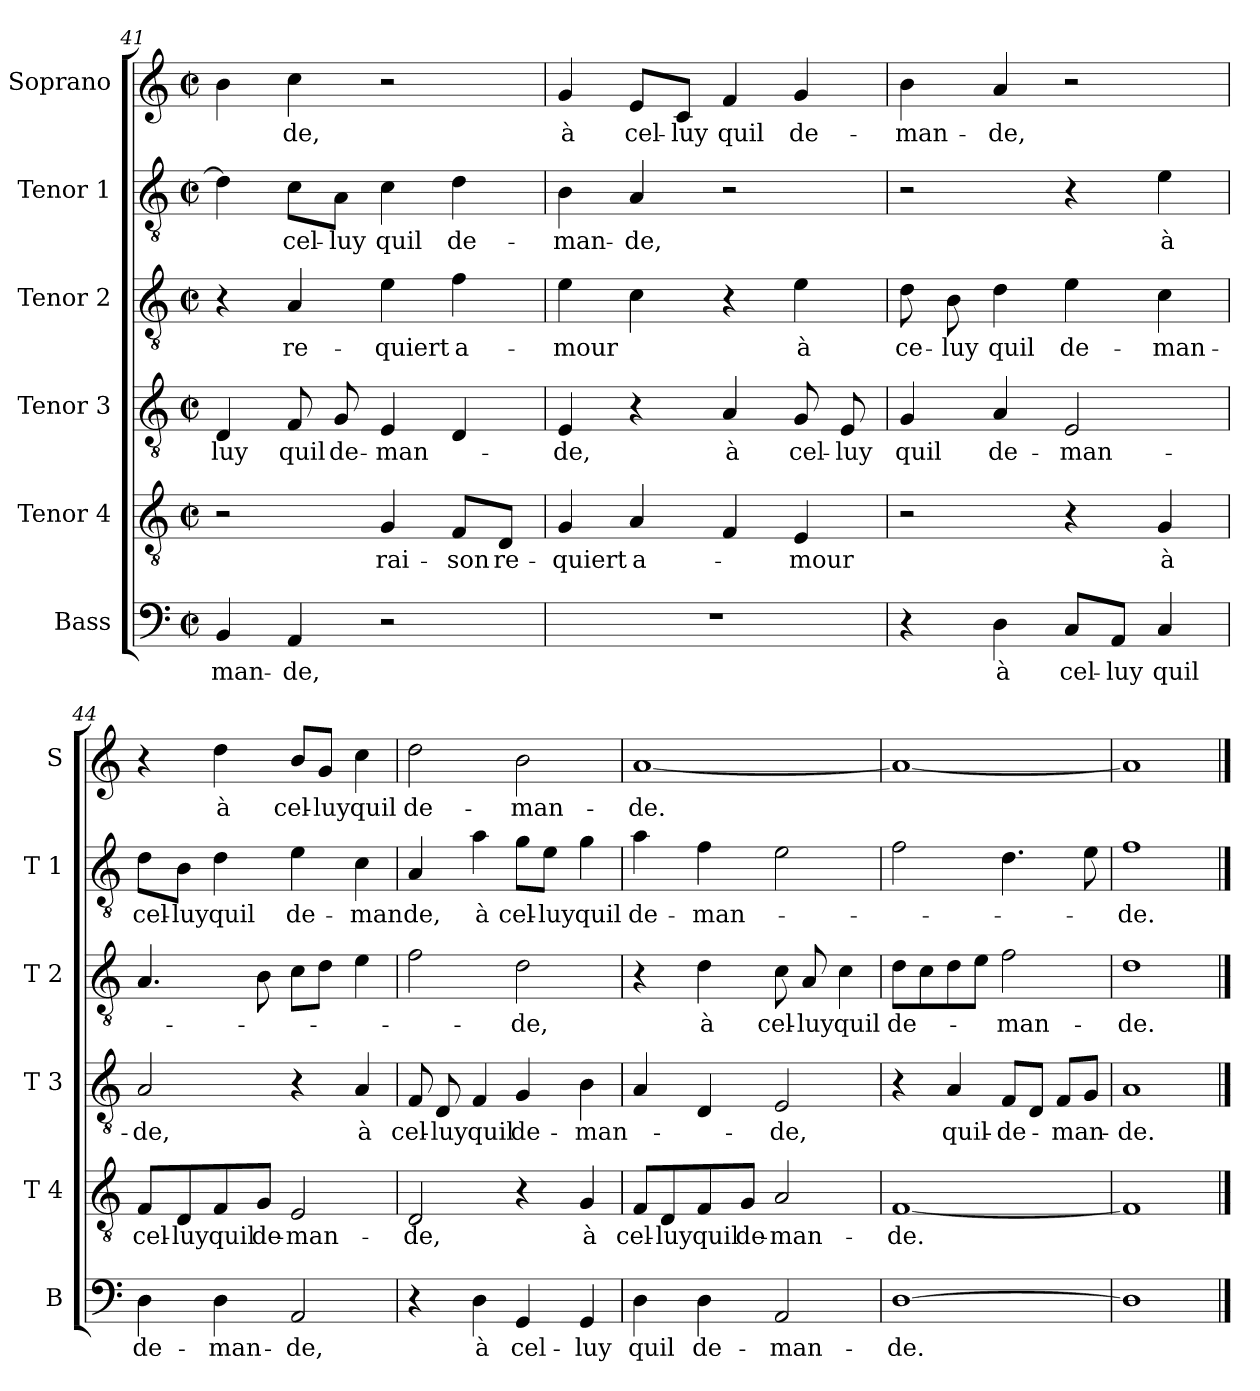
**kern	**text	**kern	**text	**kern	**text	**kern	**text	**kern	**text	**kern	**text
*part6	*part6	*part5	*part5	*part4	*part4	*part3	*part3	*part2	*part2	*part1	*part1
*staff6	*staff6	*staff5	*staff5	*staff4	*staff4	*staff3	*staff3	*staff2	*staff2	*staff1	*staff1
*I"Bass	*	*I"Tenor 4	*	*I"Tenor 3	*	*I"Tenor 2	*	*I"Tenor 1	*	*I"Soprano	*
*I'B	*	*I'T 4	*	*I'T 3	*	*I'T 2	*	*I'T 1	*	*I'S	*
*clefF4	*	*clefGv2	*	*clefGv2	*	*clefGv2	*	*clefGv2	*	*clefG2	*
*k[]	*	*k[]	*	*k[]	*	*k[]	*	*k[]	*	*k[]	*
*C:	*	*C:	*	*C:	*	*C:	*	*C:	*	*C:	*
*M2/2	*	*M2/2	*	*M2/2	*	*M2/2	*	*M2/2	*	*M2/2	*
*met(c|)	*	*met(c|)	*	*met(c|)	*	*met(c|)	*	*met(c|)	*	*met(c|)	*
=41	=41	=41	=41	=41	=41	=41	=41	=41	=41	=41	=41
4BB/	-man-	2r	.	4D/	-luy	4r	.	4d\]	.	4b\	.
4AA/	-de,	.	.	8F/	quil	4A/	re-	8c\L	cel-	4cc\	-de,
.	.	.	.	8G/	de-	.	.	8A\J	-luy	.	.
2r	.	4G/	rai-	4E/	-man-	4e\	-quiert	4c\	quil	2r	.
.	.	8F/L	-son	4D/	.	4f\	a-	4d\	de-	.	.
.	.	8D/J	re-	.	.	.	.	.	.	.	.
=42	=42	=42	=42	=42	=42	=42	=42	=42	=42	=42	=42
1r	.	4G/	-quiert	4E/	-de,	4e\	-mour	4B\	-man-	4g/	à
.	.	4A/	a-	4r	.	4c\	.	4A/	-de,	8e/L	cel-
.	.	.	.	.	.	.	.	.	.	8c/J	-luy
.	.	4F/	.	4A/	à	4r	.	2r	.	4f/	quil
.	.	4E/	-mour	8G/	cel-	4e\	à	.	.	4g/	de-
.	.	.	.	8E/	-luy	.	.	.	.	.	.
=43	=43	=43	=43	=43	=43	=43	=43	=43	=43	=43	=43
4r	.	2r	.	4G/	quil	8d\	ce-	2r	.	4b\	-man-
.	.	.	.	.	.	8B\	-luy	.	.	.	.
4D\	à	.	.	4A/	de-	4d\	quil	.	.	4a/	-de,
8C/L	cel-	4r	.	2E/	-man-	4e\	de-	4r	.	2r	.
8AA/J	-luy	.	.	.	.	.	.	.	.	.	.
4C/	quil	4G/	à	.	.	4c\	-man-	4e\	à	.	.
!!LO:LB:g=z
=44	=44	=44	=44	=44	=44	=44	=44	=44	=44	=44	=44
4D\	de-	8F/L	cel-	2A/	-de,	4.A/	.	8d\L	cel-	4r	.
.	.	8D/	-luy	.	.	.	.	8B\J	-luy	.	.
4D\	-man-	8F/	quil	.	.	.	.	4d\	quil	4dd\	à
.	.	8G/J	de-	.	.	8B\	.	.	.	.	.
2AA/	-de,	2E/	-man-	4r	.	8c\L	.	4e\	de-	8b/L	cel-
.	.	.	.	.	.	8d\J	.	.	.	8g/J	-luy
.	.	.	.	4A/	à	4e\	.	4c\	-man	4cc\	quil
=45	=45	=45	=45	=45	=45	=45	=45	=45	=45	=45	=45
4r	.	2D/	-de,	8F/	cel-	2f\	.	4A/	de,	2dd\	de-
.	.	.	.	8D/	-luy	.	.	.	.	.	.
4D\	à	.	.	4F/	quil	.	.	4a\	à	.	.
4GG/	cel-	4r	.	4G/	de-	2d\	-de,	8g\L	cel-	2b\	-man-
.	.	.	.	.	.	.	.	8e\J	-luy	.	.
4GG/	-luy	4G/	à	4B\	-man-	.	.	4g\	quil	.	.
=46	=46	=46	=46	=46	=46	=46	=46	=46	=46	=46	=46
4D\	quil	8F/L	cel-	4A/	.	4r	.	4a\	de-	[1a	-de.
.	.	8D/	-luy	.	.	.	.	.	.	.	.
4D\	de-	8F/	quil	4D/	.	4d\	à	4f\	-man-	.	.
.	.	8G/J	de-	.	.	.	.	.	.	.	.
2AA/	-man-	2A/	-man-	2E/	-de,	8c\	cel-	2e\	.	.	.
.	.	.	.	.	.	8A/	-luy	.	.	.	.
.	.	.	.	.	.	4c\	quil	.	.	.	.
=47	=47	=47	=47	=47	=47	=47	=47	=47	=47	=47	=47
[1D	-de.	[1F	-de.	4r	.	8d\L	de-	2f\	.	1a_	.
.	.	.	.	.	.	8c\	.	.	.	.	.
.	.	.	.	4A/	quil-	8d\	.	.	.	.	.
.	.	.	.	.	.	8e\J	.	.	.	.	.
.	.	.	.	8F/L	-de-	2f\	-man-	4.d\	.	.	.
.	.	.	.	8D/J	.	.	.	.	.	.	.
.	.	.	.	8F/L	-man-	.	.	.	.	.	.
.	.	.	.	8G/J	.	.	.	8e\	.	.	.
=48	=48	=48	=48	=48	=48	=48	=48	=48	=48	=48	=48
1D]	.	1F]	.	1A	-de.-	1d	-de.	1f	-de.	1a]	.
==	==	==	==	==	==	==	==	==	==	==	==
*-	*-	*-	*-	*-	*-	*-	*-	*-	*-	*-	*-
